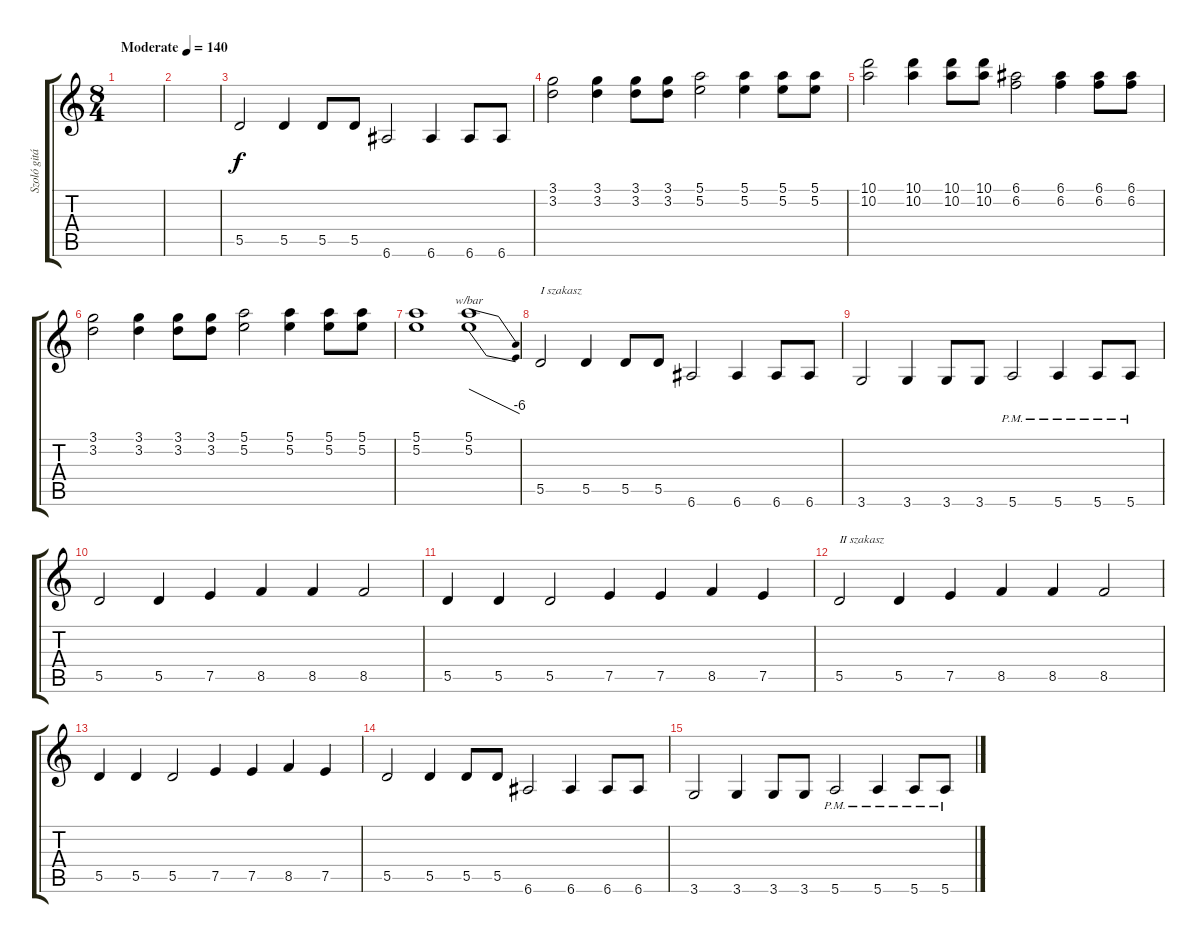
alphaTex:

\track ("Szoló gitár" "Szoló gitá") {instrument overdrivenguitar}
\staff {score tabs}
\tuning (E4 B3 G3 D3 A2 E2) {hide}
\ts (8 4)
\tempo (140 "Moderate")
\clef g2
\ks c
|
|
5.5.2 5.5.4 5.5.8 5.5.8 6.6.2 6.6.4 6.6.8 6.6.8 |
(3.1 3.2).2 (3.1 3.2).4 (3.1 3.2).8 (3.1 3.2).8 (5.1 5.2).2 (5.1 5.2).4 (5.1 5.2).8 (5.1 5.2).8 |
(10.1 10.2).2 (10.1 10.2).4 (10.1 10.2).8 (10.1 10.2).8 (6.1 6.2).2 (6.1 6.2).4 (6.1 6.2).8 (6.1 6.2).8 |
(3.1 3.2).2 (3.1 3.2).4 (3.1 3.2).8 (3.1 3.2).8 (5.1 5.2).2 (5.1 5.2).4 (5.1 5.2).8 (5.1 5.2).8 |
(5.1 5.2).1 (5.1 5.2).1{tbe (dive default 0 0 60 -24)} |
5.5.2{txt "I szakasz"} 5.5.4 5.5.8 5.5.8 6.6.2 6.6.4 6.6.8 6.6.8 |
3.6.2 3.6.4 3.6.8 3.6.8 5.6{pm}.2 5.6{pm}.4 5.6{pm}.8 5.6{pm}.8 |
5.5.2 5.5.4 7.5.4 8.5.4 8.5.4 8.5.2 |
5.5.4 5.5.4 5.5.2 7.5.4 7.5.4 8.5.4 7.5.4 |
5.5.2{txt "II szakasz"} 5.5.4 7.5.4 8.5.4 8.5.4 8.5.2 |
5.5.4 5.5.4 5.5.2 7.5.4 7.5.4 8.5.4 7.5.4 |
5.5.2 5.5.4 5.5.8 5.5.8 6.6.2 6.6.4 6.6.8 6.6.8 |
3.6.2 3.6.4 3.6.8 3.6.8 5.6{pm}.2 5.6{pm}.4 5.6{pm}.8 5.6{pm}.8
